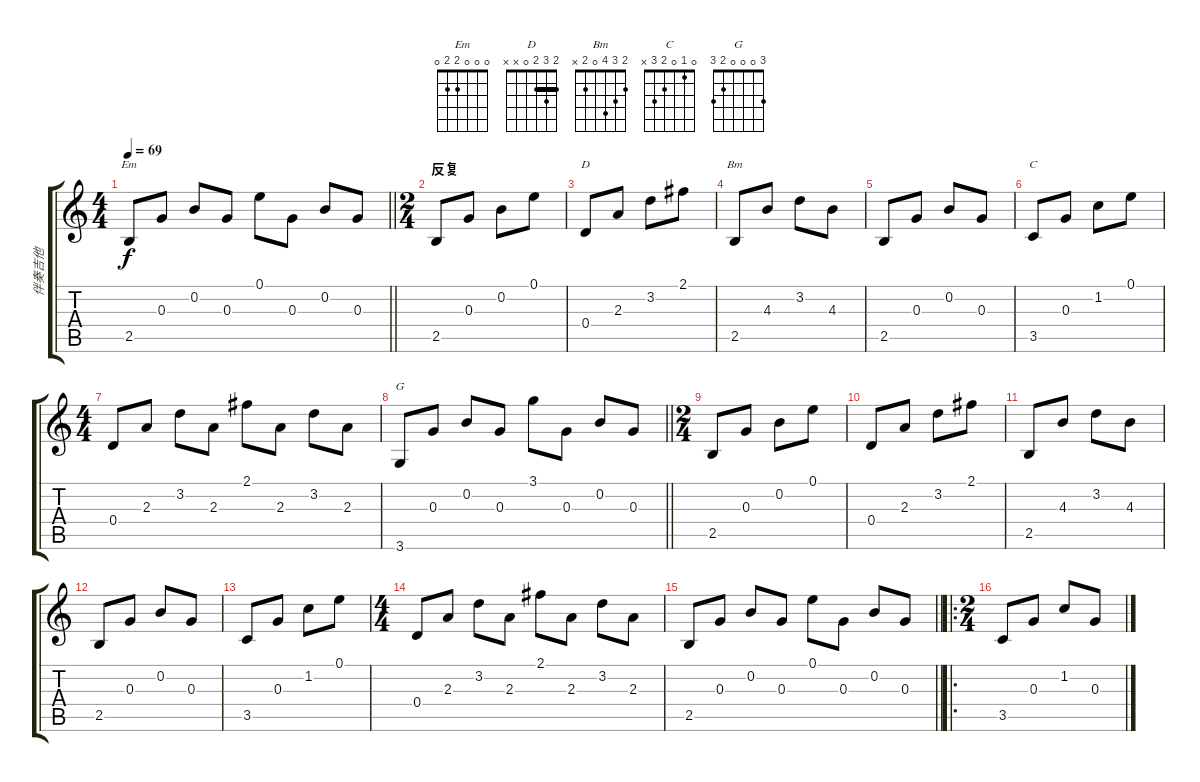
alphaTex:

\track ("伴奏吉他" "伴奏吉他") {instrument acousticguitarsteel}
\staff {score tabs}
\tuning (E4 B3 G3 D3 A2 E2) {hide}
\chord ("Em" 0 0 0 2 2 0)
\chord ("D" 2 3 2 0 x x) {barre 2}
\chord ("Bm" 2 3 4 0 2 x)
\chord ("C" 0 1 0 2 3 x)
\chord ("G" 3 0 0 0 2 3)
\ts (4 4)
\tempo 69
\clef g2
\barLineRight lightlight
\ks c
2.5.8{ch "Em" dy f} 0.3.8 0.2.8 0.3.8 0.1.8 0.3.8 0.2.8 0.3.8 |
\ts (2 4)
\section ("" "反复")
2.5.8 0.3.8 0.2.8 0.1.8 |
0.4.8{ch "D"} 2.3.8 3.2.8 2.1.8 |
2.5.8{ch "Bm"} 4.3.8 3.2.8 4.3.8 |
2.5.8 0.3.8 0.2.8 0.3.8 |
3.5.8{ch "C"} 0.3.8 1.2.8 0.1.8 |
\ts (4 4)
0.4.8 2.3.8 3.2.8 2.3.8 2.1.8 2.3.8 3.2.8 2.3.8 |
\barLineRight lightlight
3.6.8{ch "G"} 0.3.8 0.2.8 0.3.8 3.1.8 0.3.8 0.2.8 0.3.8 |
\ts (2 4)
2.5.8 0.3.8 0.2.8 0.1.8 |
0.4.8 2.3.8 3.2.8 2.1.8 |
2.5.8 4.3.8 3.2.8 4.3.8 |
2.5.8 0.3.8 0.2.8 0.3.8 |
3.5.8 0.3.8 1.2.8 0.1.8 |
\ts (4 4)
0.4.8 2.3.8 3.2.8 2.3.8 2.1.8 2.3.8 3.2.8 2.3.8 |
\barLineRight lightlight
2.5.8 0.3.8 0.2.8 0.3.8 0.1.8 0.3.8 0.2.8 0.3.8 |
\ro
\ts (2 4)
3.5.8 0.3.8 1.2.8 0.3.8
